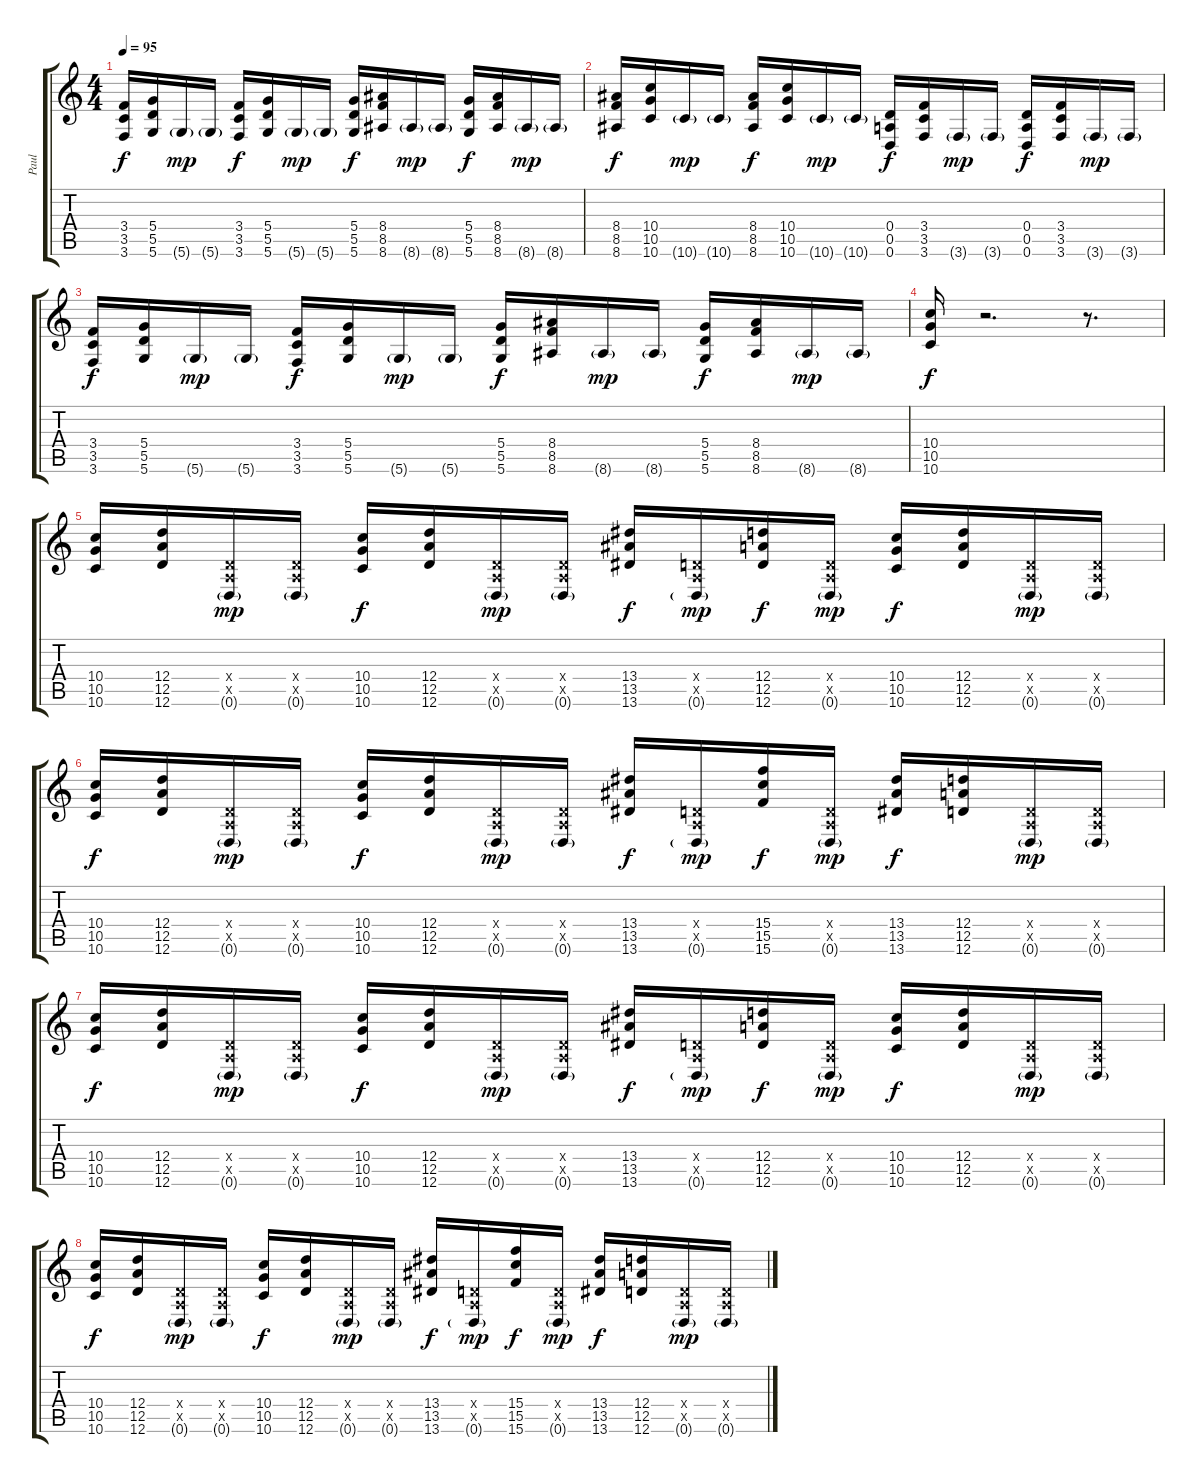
\track ("Paul" "Paul") {instrument distortionguitar}
\staff {score tabs}
\tuning (E4 B3 G3 D3 A2 D2) {hide}
\ts (4 4)
\tempo 95
\clef g2
\ks c
(3.4 3.5 3.6).16{dy f volume 13} (5.4 5.5 5.6).16 5.6{g}.16{dy mp} 5.6{g}.16 (3.4 3.5 3.6).16{dy f} (5.4 5.5 5.6).16 5.6{g}.16{dy mp} 5.6{g}.16 (5.4 5.5 5.6).16{dy f} (8.4 8.5 8.6).16 8.6{g}.16{dy mp} 8.6{g}.16 (5.4 5.5 5.6).16{dy f} (8.4 8.5 8.6).16 8.6{g}.16{dy mp} 8.6{g}.16 |
(8.4 8.5 8.6).16{dy f} (10.4 10.5 10.6).16 10.6{g}.16{dy mp} 10.6{g}.16 (8.4 8.5 8.6).16{dy f} (10.4 10.5 10.6).16 10.6{g}.16{dy mp} 10.6{g}.16 (0.4 0.5 0.6).16{dy f} (3.4 3.5 3.6).16 3.6{g}.16{dy mp} 3.6{g}.16 (0.4 0.5 0.6).16{dy f} (3.4 3.5 3.6).16 3.6{g}.16{dy mp} 3.6{g}.16 |
(3.4 3.5 3.6).16{dy f} (5.4 5.5 5.6).16 5.6{g}.16{dy mp} 5.6{g}.16 (3.4 3.5 3.6).16{dy f} (5.4 5.5 5.6).16 5.6{g}.16{dy mp} 5.6{g}.16 (5.4 5.5 5.6).16{dy f} (8.4 8.5 8.6).16 8.6{g}.16{dy mp} 8.6{g}.16 (5.4 5.5 5.6).16{dy f} (8.4 8.5 8.6).16 8.6{g}.16{dy mp} 8.6{g}.16 |
(10.4 10.5 10.6).16{dy f} r.2{d} r.8{d} |
(10.4 10.5 10.6).16{volume 16 instrument distortionguitar} (12.4 12.5 12.6).16 (0.4{x} 0.5{x} 0.6{g}).16{dy mp} (0.4{x} 0.5{x} 0.6{g}).16 (10.4 10.5 10.6).16{dy f} (12.4 12.5 12.6).16 (0.4{x} 0.5{x} 0.6{g}).16{dy mp} (0.4{x} 0.5{x} 0.6{g}).16 (13.4 13.5 13.6).16{dy f} (0.4{x} 0.5{x} 0.6{g}).16{dy mp} (12.4 12.5 12.6).16{dy f} (0.4{x} 0.5{x} 0.6{g}).16{dy mp} (10.4 10.5 10.6).16{dy f} (12.4 12.5 12.6).16 (0.4{x} 0.5{x} 0.6{g}).16{dy mp} (0.4{x} 0.5{x} 0.6{g}).16 |
(10.4 10.5 10.6).16{dy f} (12.4 12.5 12.6).16 (0.4{x} 0.5{x} 0.6{g}).16{dy mp} (0.4{x} 0.5{x} 0.6{g}).16 (10.4 10.5 10.6).16{dy f} (12.4 12.5 12.6).16 (0.4{x} 0.5{x} 0.6{g}).16{dy mp} (0.4{x} 0.5{x} 0.6{g}).16 (13.4 13.5 13.6).16{dy f} (0.4{x} 0.5{x} 0.6{g}).16{dy mp} (15.4 15.5 15.6).16{dy f} (0.4{x} 0.5{x} 0.6{g}).16{dy mp} (13.4 13.5 13.6).16{dy f} (12.4 12.5 12.6).16 (0.4{x} 0.5{x} 0.6{g}).16{dy mp} (0.4{x} 0.5{x} 0.6{g}).16 |
(10.4 10.5 10.6).16{dy f} (12.4 12.5 12.6).16 (0.4{x} 0.5{x} 0.6{g}).16{dy mp} (0.4{x} 0.5{x} 0.6{g}).16 (10.4 10.5 10.6).16{dy f} (12.4 12.5 12.6).16 (0.4{x} 0.5{x} 0.6{g}).16{dy mp} (0.4{x} 0.5{x} 0.6{g}).16 (13.4 13.5 13.6).16{dy f} (0.4{x} 0.5{x} 0.6{g}).16{dy mp} (12.4 12.5 12.6).16{dy f} (0.4{x} 0.5{x} 0.6{g}).16{dy mp} (10.4 10.5 10.6).16{dy f} (12.4 12.5 12.6).16 (0.4{x} 0.5{x} 0.6{g}).16{dy mp} (0.4{x} 0.5{x} 0.6{g}).16 |
(10.4 10.5 10.6).16{dy f} (12.4 12.5 12.6).16 (0.4{x} 0.5{x} 0.6{g}).16{dy mp} (0.4{x} 0.5{x} 0.6{g}).16 (10.4 10.5 10.6).16{dy f} (12.4 12.5 12.6).16 (0.4{x} 0.5{x} 0.6{g}).16{dy mp} (0.4{x} 0.5{x} 0.6{g}).16 (13.4 13.5 13.6).16{dy f} (0.4{x} 0.5{x} 0.6{g}).16{dy mp} (15.4 15.5 15.6).16{dy f} (0.4{x} 0.5{x} 0.6{g}).16{dy mp} (13.4 13.5 13.6).16{dy f} (12.4 12.5 12.6).16 (0.4{x} 0.5{x} 0.6{g}).16{dy mp} (0.4{x} 0.5{x} 0.6{g}).16
